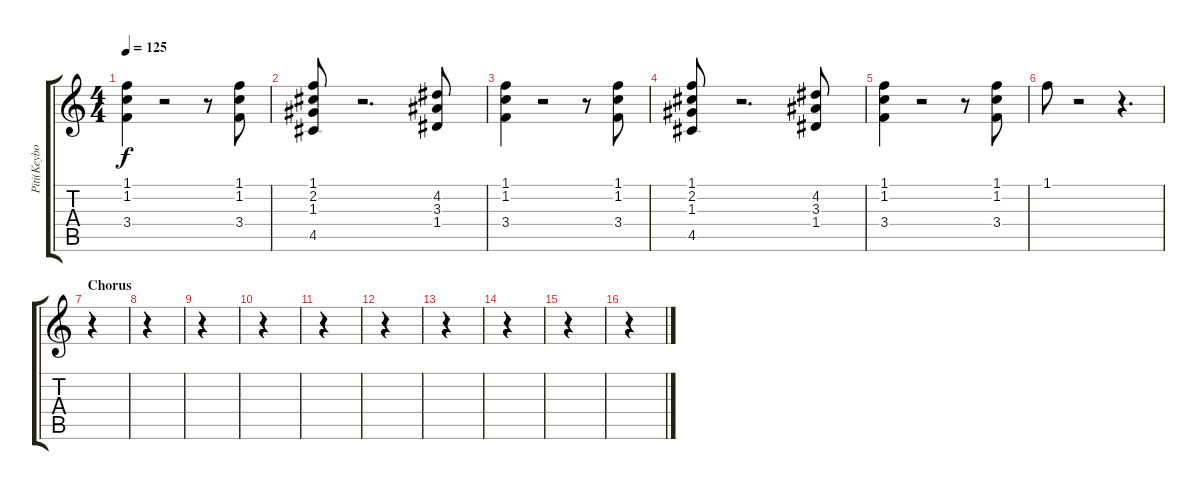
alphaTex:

\track ("Piti(Keyboard Fills)" "Piti(Keybo") {instrument contrabass}
\staff {score tabs}
\tuning (E4 B3 G3 D3 A2 E2) {hide}
\ts (4 4)
\tempo 125
\clef g2
\ks c
(1.1 1.2 3.4).4{dy f} r.2 r.8 (1.1 1.2 3.4).8 |
(1.1 2.2 1.3 4.5).8 r.2{d} (4.2 3.3 1.4).8 |
(1.1 1.2 3.4).4 r.2 r.8 (1.1 1.2 3.4).8 |
(1.1 2.2 1.3 4.5).8 r.2{d} (4.2 3.3 1.4).8 |
(1.1 1.2 3.4).4 r.2 r.8 (1.1 1.2 3.4).8 |
1.1.8 r.2 r.4{d} |
\section ("" "Chorus")
r.4 |
r.4 |
r.4 |
r.4 |
r.4 |
r.4 |
r.4 |
r.4 |
r.4 |
r.4
